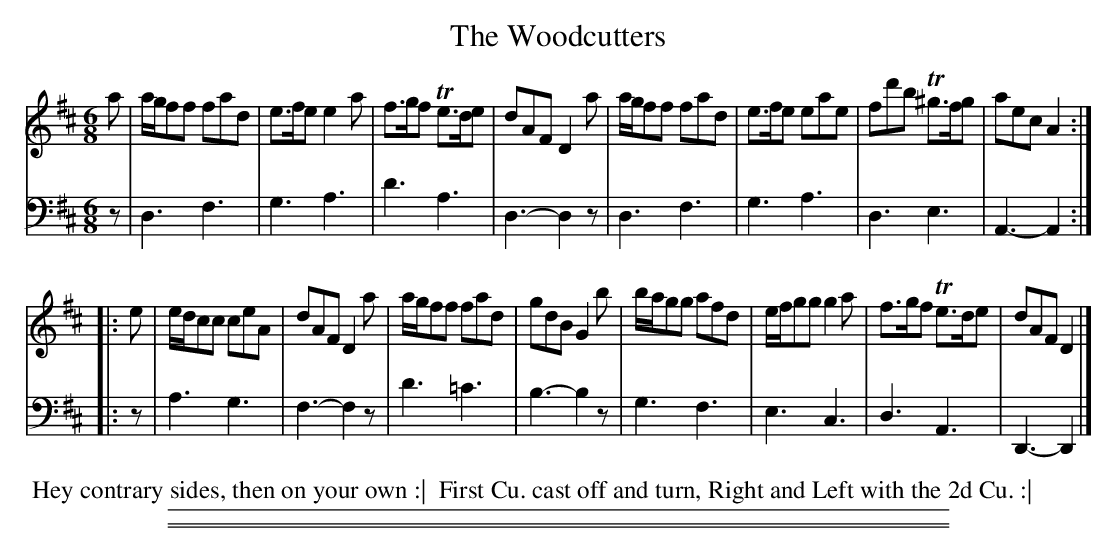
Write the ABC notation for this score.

X:1
T: The Woodcutters
M: 6/8
L: 1/8
K: D
V: 1
a |\
a/g/ff fad | e>fe e2a | f>gf Te>de | dAF D2a |\
a/g/ff fad | e>fe eae | fd'b T^g>fg | aec A2 :|
|: e |\
e/d/cc ceA | dAF D2a | a/g/ff fad | gdB G2b |\
b/a/gg afd | e/f/gg g2a | f>gf Te>de | dAF D2 |]
V: 2 clef=bass middle=d
z |\
d3 f3 | g3 a3 | d'3 a3 | d3- d2z |\
d3 f3 | g3 a3 | d3 e3 | A3- A2 :|
|: z |\
a3 g3 | f3- f2z | d'3 =c'3 | b3- b2z |\
g3 f3 | e3 c3 | d3 A3 | D3- D2 |]
